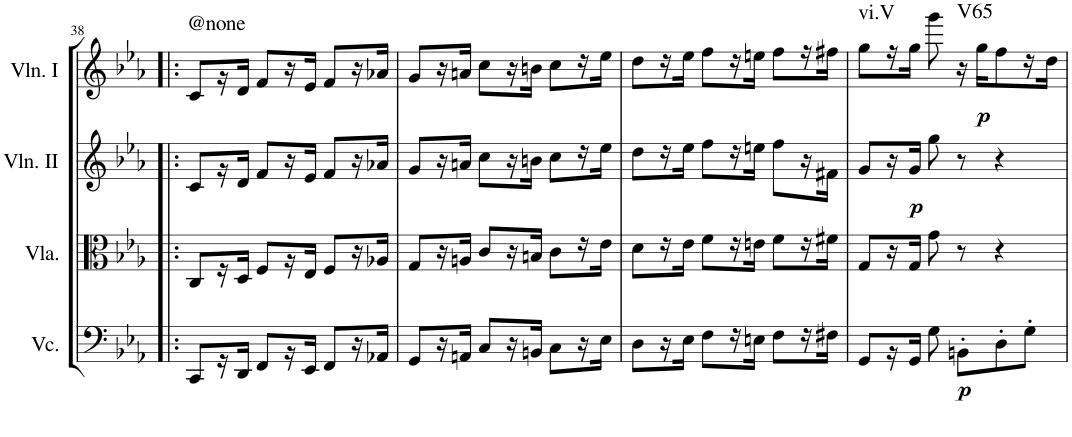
**kern	**dynam	**kern	**kern	**dynam	**kern	**dynam	**harte
*part4	*part4	*part3	*part2	*part2	*part1	*part1	*part1
*staff4	*staff4	*staff3	*staff2	*staff2	*staff1	*staff1	*
*I"Violoncello	*	*I"Viola	*I"Violin II	*	*I"Violin I	*	*
*I'Vc.	*	*I'Vla.	*I'Vln. II	*	*I'Vln. I	*	*
!!LO:PB:g=z
*clefF4	*	*clefC3	*clefG2	*	*clefG2	*	*
*k[b-e-a-]	*	*k[b-e-a-]	*k[b-e-a-]	*	*k[b-e-a-]	*	*
*E-:	*	*E-:	*E-:	*	*E-:	*	*
*M3/4	*	*M3/4	*M3/4	*	*M3/4	*	*
=38!|:	=38!|:	=38!|:	=38!|:	=38!|:	=38!|:	=38!|:	=38!|:
!	!	!	!	!	!	!	!LO:H:kt=@none
8CC/L	.	8C/L	8c/L	.	8c/L	.	N
16r	.	16r	16r	.	16r	.	.
16DD/JJ	.	16D/JJ	16d/JJ	.	16d/JJ	.	.
8FF/L	.	8F/L	8f/L	.	8f/L	.	.
16r	.	16r	16r	.	16r	.	.
16EE-/JJ	.	16E-/JJ	16e-/JJ	.	16e-/JJ	.	.
8FF/L	.	8F/L	8f/L	.	8f/L	.	.
16r	.	16r	16r	.	16r	.	.
16AA-X/JJ	.	16A-X/JJ	16a-X/JJ	.	16a-X/JJ	.	.
=39	=39	=39	=39	=39	=39	=39	=39
8GG/L	.	8G/L	8g/L	.	8g/L	.	.
16r	.	16r	16r	.	16r	.	.
16AAn/JJ	.	16An/JJ	16an/JJ	.	16an/JJ	.	.
8C/L	.	8c/L	8cc\L	.	8cc\L	.	.
16r	.	16r	16r	.	16r	.	.
16BBn/JJ	.	16Bn/JJ	16bn\JJ	.	16bn\JJ	.	.
8C\L	.	8c\L	8cc\L	.	8cc\L	.	.
16r	.	16r	16r	.	16r	.	.
16E-\JJ	.	16e-\JJ	16ee-\JJ	.	16ee-\JJ	.	.
=40	=40	=40	=40	=40	=40	=40	=40
8D\L	.	8d\L	8dd\L	.	8dd\L	.	.
16r	.	16r	16r	.	16r	.	.
16E-\JJ	.	16e-\JJ	16ee-\JJ	.	16ee-\JJ	.	.
8F\L	.	8f\L	8ff\L	.	8ff\L	.	.
16r	.	16r	16r	.	16r	.	.
16En\JJ	.	16en\JJ	16een\JJ	.	16een\JJ	.	.
8F\L	.	8f\L	8ff\L	.	8ff\L	.	.
16r	.	16r	16r	.	16r	.	.
16F#X\JJ	.	16f#X\JJ	16f#X\JJ	.	16ff#X\JJ	.	.
=41	=41	=41	=41	=41	=41	=41	=41
!	!	!	!	!	!	!	!LO:H:kt=vi.V
8GG/L	.	8G/L	8g/L	.	8gg\L	.	N
16r	.	16r	16r	.	16r	.	.
!	!	!	!	!LO:DY:b	!	!	!
16GG/JJ	.	16G/JJ	16g/JJ	p	16gg\JJ	.	.
8G\	.	8g\	8gg\	.	8ggg\	.	.
!	!LO:DY:b	!	!	!	!	!	!LO:H:kt=V65
8BBn'\L	p	8r	8r	.	16r	.	N
!	!	!	!	!	!	!LO:DY:b	!
.	.	.	.	.	16gg\KL	p	.
8D'\	.	4r	4r	.	8ff\	.	.
8G'\J	.	.	.	.	16r	.	.
.	.	.	.	.	16dd\JJ	.	.
=	=	=	=	=	=	=	=
*-	*-	*-	*-	*-	*-	*-	*-
